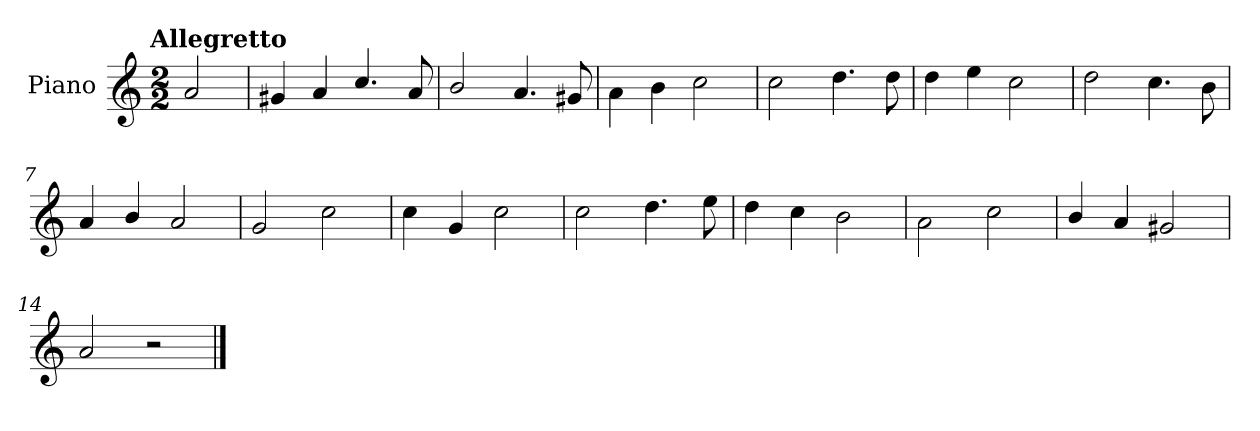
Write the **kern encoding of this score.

**kern
*part1
*staff1
*I"Piano
*I'Pno.
*clefG2
*k[]
!!LO:TX:omd:t=Allegretto
*M2/2
*MM116
=
2a/
=1
4g#X/
4a/
4.cc/
8a/
=2
2b/
4.a/
8g#X/
=3
4a\
4b\
2cc\
=4
2cc\
4.dd\
8dd\
=5
4dd\
4ee\
2cc\
=6
2dd\
4.cc\
8b\
!!LO:LB:g=z
=7
4a/
4b/
2a/
=8
2g/
2cc\
=9
4cc\
4g/
2cc\
=10
2cc\
4.dd\
8ee\
=11
4dd\
4cc\
2b\
=12
2a\
2cc\
=13
4b/
4a/
2g#X/
=14
2a/
2r
==
*-
